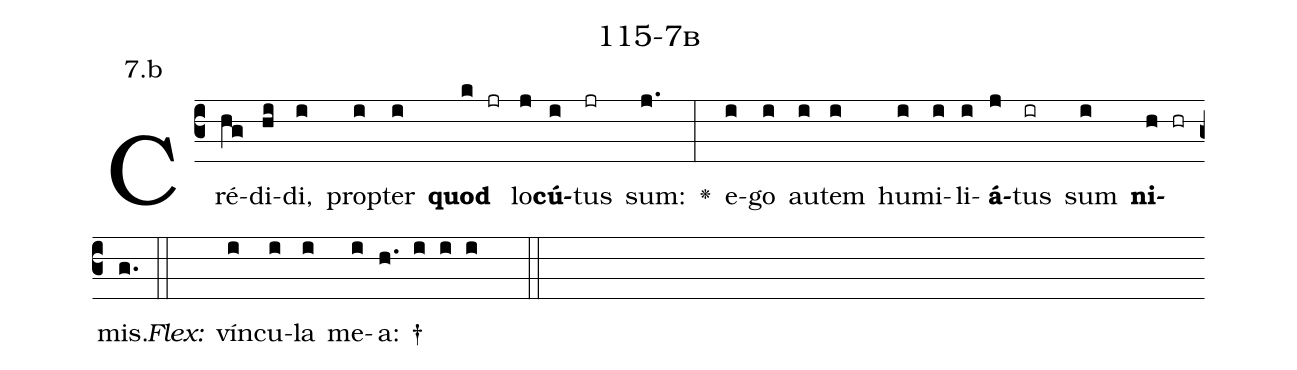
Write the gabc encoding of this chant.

name: 115-7b;
annotation: 7.b;
%%
(c3)Cré(hg)di(hi)di,(i) prop(i)ter(i) <b>quod</b>(k jr) lo(j)<b>cú</b>(i)tus(jr) sum:(j.) <v>\greheightstar</v>(:) e(i)go(i) au(i)tem(i) hu(i)mi(i)li(i)<b>á</b>(j)tus(ir) sum(i) <b>ni</b>(h hr)mis.(g.) (::)
<i>Flex:</i>()  vín(i)cu(i)la(i) me(i)a: †(h. i i i  ::)

%E(i) u(i) o(j) u(i) a(h) e.(g.) (::)
